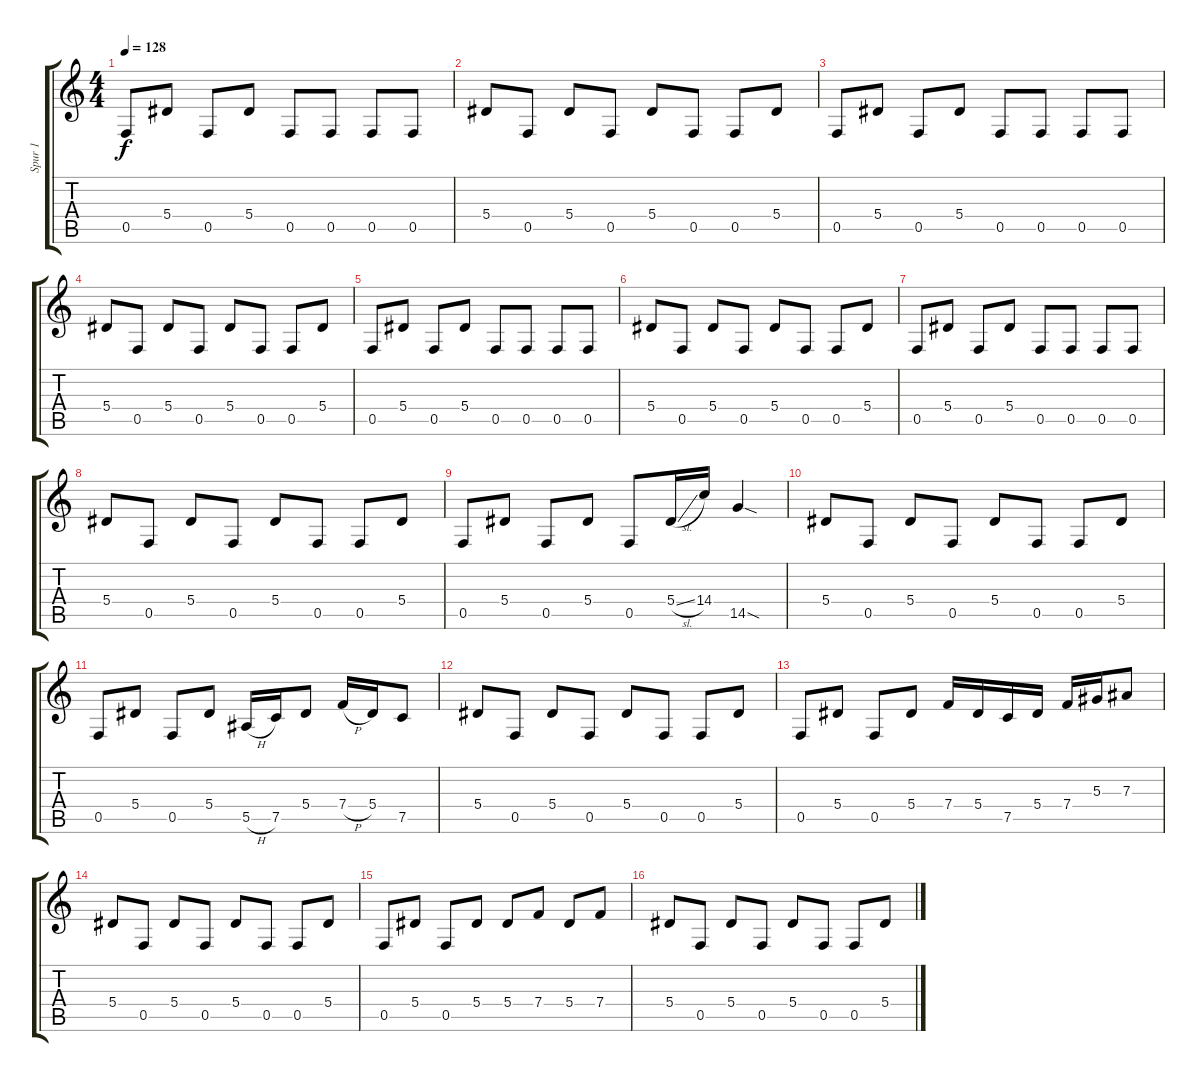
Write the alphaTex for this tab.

\track ("Spur 1" "Spur 1") {instrument distortionguitar}
\staff {score tabs}
\tuning (C4 G3 Eb3 Bb2 F2 C2) {hide}
\ts (4 4)
\tempo 128
\clef g2
\ks c
0.5.8{dy f} 5.4.8 0.5.8 5.4.8 0.5.8 0.5.8 0.5.8 0.5.8 |
5.4.8 0.5.8 5.4.8 0.5.8 5.4.8 0.5.8 0.5.8 5.4.8 |
0.5.8 5.4.8 0.5.8 5.4.8 0.5.8 0.5.8 0.5.8 0.5.8 |
5.4.8 0.5.8 5.4.8 0.5.8 5.4.8 0.5.8 0.5.8 5.4.8 |
0.5.8 5.4.8 0.5.8 5.4.8 0.5.8 0.5.8 0.5.8 0.5.8 |
5.4.8 0.5.8 5.4.8 0.5.8 5.4.8 0.5.8 0.5.8 5.4.8 |
0.5.8 5.4.8 0.5.8 5.4.8 0.5.8 0.5.8 0.5.8 0.5.8 |
5.4.8 0.5.8 5.4.8 0.5.8 5.4.8 0.5.8 0.5.8 5.4.8 |
0.5.8 5.4.8 0.5.8 5.4.8 0.5.8 5.4{sl}.16 14.4.16 14.5{sod}.4 |
5.4.8 0.5.8 5.4.8 0.5.8 5.4.8 0.5.8 0.5.8 5.4.8 |
0.5.8 5.4.8 0.5.8 5.4.8 5.5{h}.16 7.5.16 5.4.8 7.4{h}.16 5.4.16 7.5.8 |
5.4.8 0.5.8 5.4.8 0.5.8 5.4.8 0.5.8 0.5.8 5.4.8 |
0.5.8 5.4.8 0.5.8 5.4.8 7.4.16 5.4.16 7.5.16 5.4.16 7.4.16 5.3.16 7.3.8 |
5.4.8 0.5.8 5.4.8 0.5.8 5.4.8 0.5.8 0.5.8 5.4.8 |
0.5.8 5.4.8 0.5.8 5.4.8 5.4.8 7.4.8 5.4.8 7.4.8 |
5.4.8 0.5.8 5.4.8 0.5.8 5.4.8 0.5.8 0.5.8 5.4.8
